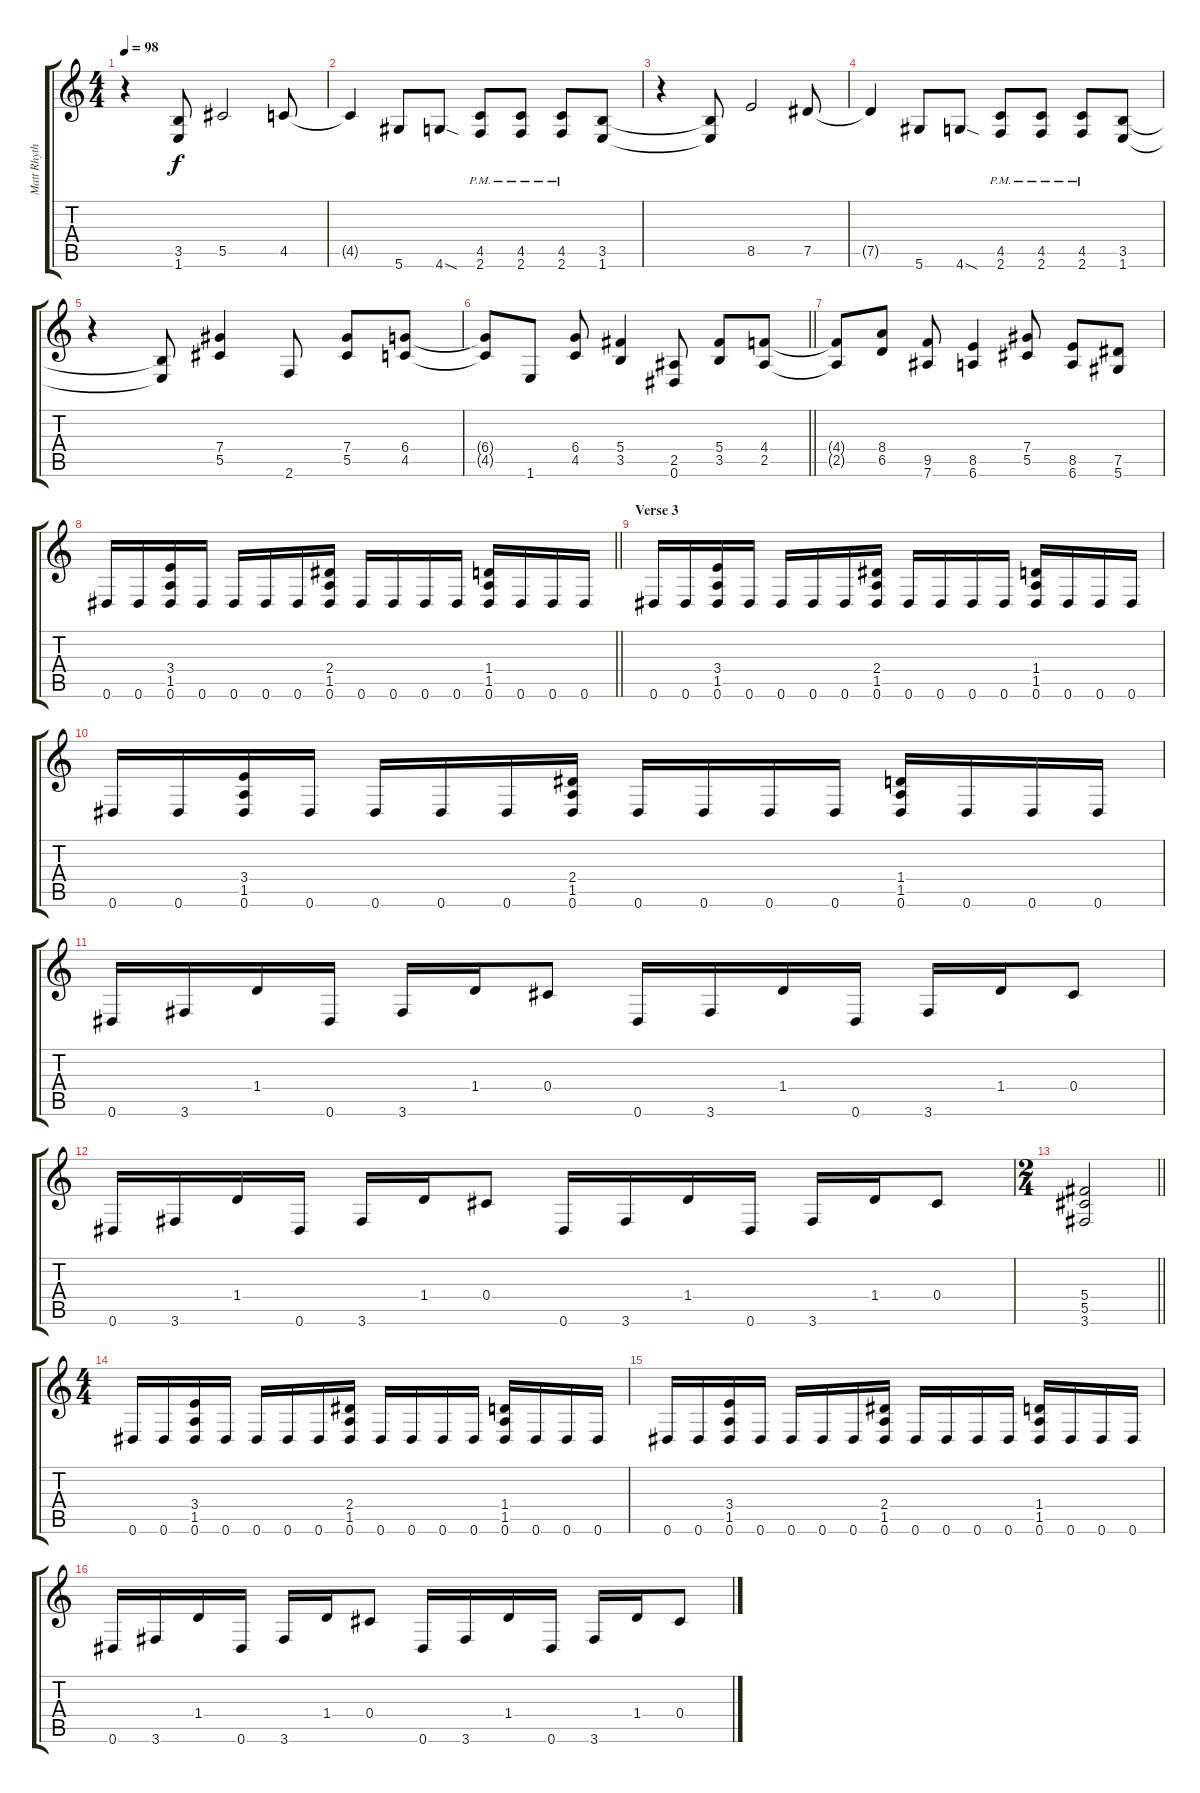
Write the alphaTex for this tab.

\track ("Matt Rhythm" "Matt Rhyth") {instrument distortionguitar}
\staff {score tabs}
\tuning (Eb4 Bb3 Gb3 Db3 Ab2 Eb2) {hide}
\ts (4 4)
\tempo 98
\clef g2
\ks c
r.4{dy f} (3.5{t} 1.6{t}).8 5.5.2 4.5.8 |
4.5{t}.4 5.6.8 4.6{sod}.8 (4.5{pm} 2.6{pm}).8 (4.5{pm} 2.6{pm}).8 (4.5{pm} 2.6{pm}).8 (3.5 1.6).8 |
r.4 (3.5{t} 1.6{t}).8 8.5.2 7.5.8 |
7.5{t}.4 5.6.8 4.6{sod}.8 (4.5{pm} 2.6{pm}).8 (4.5{pm} 2.6{pm}).8 (4.5{pm} 2.6{pm}).8 (3.5 1.6).8 |
r.4 (3.5{t} 1.6{t}).8 (7.4 5.5).4 2.6.8 (7.4 5.5).8 (6.4 4.5).8 |
\barLineRight lightlight
(6.4{t} 4.5{t}).8 1.6.8 (6.4 4.5).8 (5.4 3.5).4 (2.5 0.6).8 (5.4 3.5).8 (4.4 2.5).8 |
(4.4{t} 2.5{t}).8 (8.4 6.5).8 (9.5 7.6).8 (8.5 6.6).4 (7.4 5.5).8 (8.5 6.6).8 (7.5 5.6).8 |
\barLineRight lightlight
0.6.16 0.6.16 (3.4 1.5 0.6).16 0.6.16 0.6.16 0.6.16 0.6.16 (2.4 1.5 0.6).16 0.6.16 0.6.16 0.6.16 0.6.16 (1.4 1.5 0.6).16 0.6.16 0.6.16 0.6.16 |
\section ("" "Verse 3")
0.6.16 0.6.16 (3.4 1.5 0.6).16 0.6.16 0.6.16 0.6.16 0.6.16 (2.4 1.5 0.6).16 0.6.16 0.6.16 0.6.16 0.6.16 (1.4 1.5 0.6).16 0.6.16 0.6.16 0.6.16 |
0.6.16 0.6.16 (3.4 1.5 0.6).16 0.6.16 0.6.16 0.6.16 0.6.16 (2.4 1.5 0.6).16 0.6.16 0.6.16 0.6.16 0.6.16 (1.4 1.5 0.6).16 0.6.16 0.6.16 0.6.16 |
0.6.16 3.6.16 1.4.16 0.6.16 3.6.16 1.4.16 0.4.8 0.6.16 3.6.16 1.4.16 0.6.16 3.6.16 1.4.16 0.4.8 |
0.6.16 3.6.16 1.4.16 0.6.16 3.6.16 1.4.16 0.4.8 0.6.16 3.6.16 1.4.16 0.6.16 3.6.16 1.4.16 0.4.8 |
\ts (2 4)
\barLineRight lightlight
(5.4 5.5 3.6).2 |
\ts (4 4)
0.6.16 0.6.16 (3.4 1.5 0.6).16 0.6.16 0.6.16 0.6.16 0.6.16 (2.4 1.5 0.6).16 0.6.16 0.6.16 0.6.16 0.6.16 (1.4 1.5 0.6).16 0.6.16 0.6.16 0.6.16 |
0.6.16 0.6.16 (3.4 1.5 0.6).16 0.6.16 0.6.16 0.6.16 0.6.16 (2.4 1.5 0.6).16 0.6.16 0.6.16 0.6.16 0.6.16 (1.4 1.5 0.6).16 0.6.16 0.6.16 0.6.16 |
0.6.16 3.6.16 1.4.16 0.6.16 3.6.16 1.4.16 0.4.8 0.6.16 3.6.16 1.4.16 0.6.16 3.6.16 1.4.16 0.4.8
